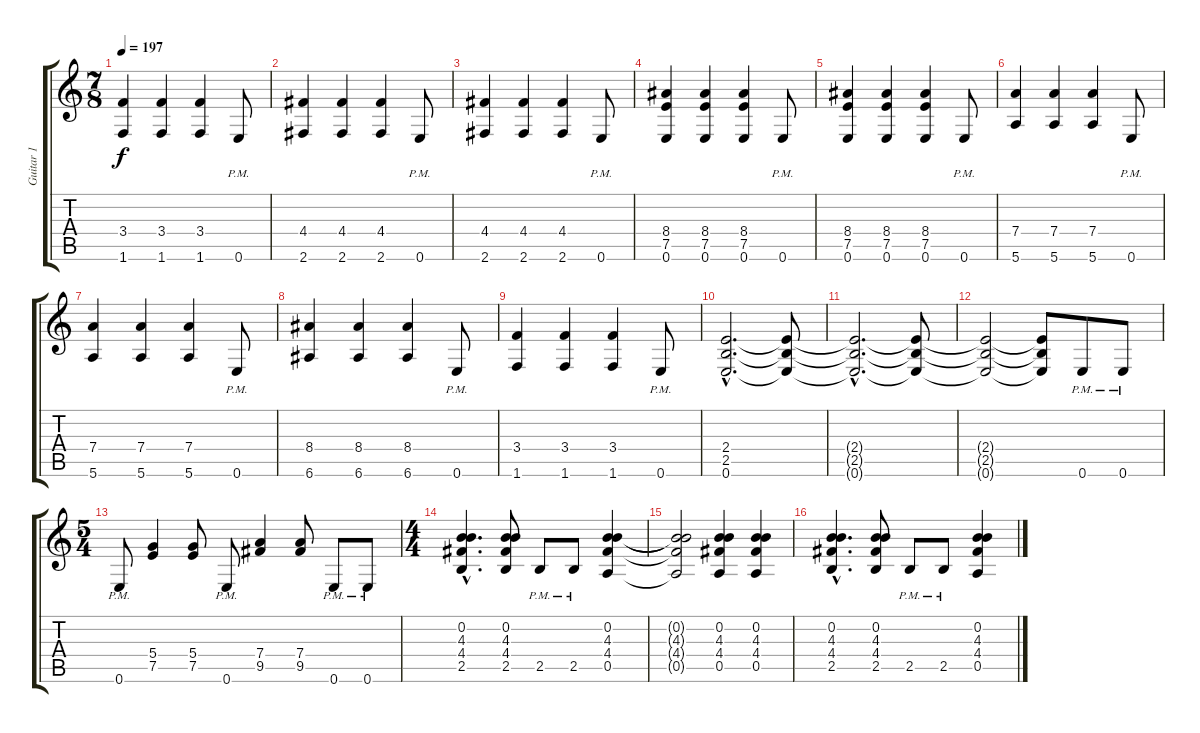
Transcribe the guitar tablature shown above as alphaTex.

\track ("Guitar 1" "Guitar 1") {instrument distortionguitar}
\staff {score tabs}
\tuning (E4 B3 G3 D3 A2 E2) {hide}
\ts (7 8)
\tempo 197
\clef g2
\ks c
(3.4 1.6).4{dy f} (3.4 1.6).4 (3.4 1.6).4 0.6{pm}.8 |
(4.4 2.6).4 (4.4 2.6).4 (4.4 2.6).4 0.6{pm}.8 |
(4.4 2.6).4 (4.4 2.6).4 (4.4 2.6).4 0.6{pm}.8 |
(8.4 7.5 0.6).4 (8.4 7.5 0.6).4 (8.4 7.5 0.6).4 0.6{pm}.8 |
(8.4 7.5 0.6).4 (8.4 7.5 0.6).4 (8.4 7.5 0.6).4 0.6{pm}.8 |
(7.4 5.6).4 (7.4 5.6).4 (7.4 5.6).4 0.6{pm}.8 |
(7.4 5.6).4 (7.4 5.6).4 (7.4 5.6).4 0.6{pm}.8 |
(8.4 6.6).4 (8.4 6.6).4 (8.4 6.6).4 0.6{pm}.8 |
(3.4 1.6).4 (3.4 1.6).4 (3.4 1.6).4 0.6{pm}.8 |
(2.4{hac} 2.5{hac} 0.6{hac}).2{d} (2.4{t} 2.5{t} 0.6{t}).8 |
(2.4{hac t} 2.5{hac t} 0.6{hac t}).2{d} (2.4{t} 2.5{t} 0.6{t}).8 |
(2.4{t} 2.5{t} 0.6{t}).2 (2.4{t} 2.5{t} 0.6{t}).8 0.6{pm}.8 0.6{pm}.8 |
\ts (5 4)
0.6{pm}.8 (5.4 7.5).4 (5.4 7.5).8 0.6{pm}.8 (7.4 9.5).4 (7.4 9.5).8 0.6{pm}.8 0.6{pm}.8 |
\ts (4 4)
(0.2{hac} 4.3{hac} 4.4{hac} 2.5{hac}).4{d} (0.2 4.3 4.4 2.5).8 2.5{pm}.8 2.5{pm}.8 (0.2 4.3 4.4 0.5).4 |
(0.2{t} 4.3{t} 4.4{t} 0.5{t}).2 (0.2 4.3 4.4 0.5).4 (0.2 4.3 4.4 0.5).4 |
(0.2{hac} 4.3{hac} 4.4{hac} 2.5{hac}).4{d} (0.2 4.3 4.4 2.5).8 2.5{pm}.8 2.5{pm}.8 (0.2 4.3 4.4 0.5).4
